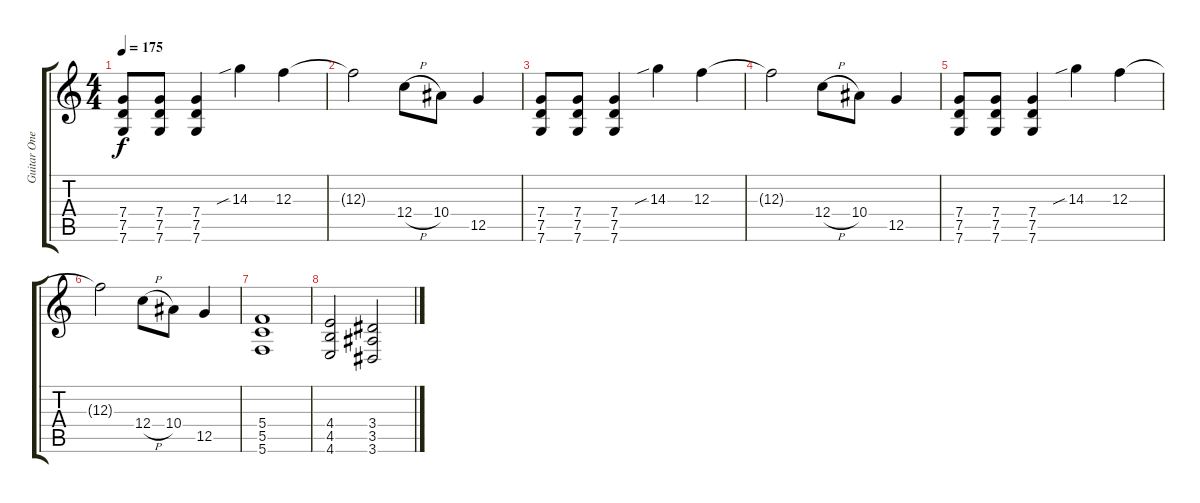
\track ("Guitar One" "Guitar One") {instrument overdrivenguitar}
\staff {score tabs}
\tuning (D4 A3 F3 C3 G2 C2) {hide}
\ts (4 4)
\tempo 175
\clef g2
\ks c
(7.4 7.5 7.6).8{dy f} (7.4 7.5 7.6).8 (7.4 7.5 7.6).4 14.3{sib}.4 12.3.4 |
12.3{t}.2 12.4{h}.8 10.4.8 12.5.4 |
(7.4 7.5 7.6).8 (7.4 7.5 7.6).8 (7.4 7.5 7.6).4 14.3{sib}.4 12.3.4 |
12.3{t}.2 12.4{h}.8 10.4.8 12.5.4 |
(7.4 7.5 7.6).8 (7.4 7.5 7.6).8 (7.4 7.5 7.6).4 14.3{sib}.4 12.3.4 |
12.3{t}.2 12.4{h}.8 10.4.8 12.5.4 |
(5.4 5.5 5.6).1 |
(4.4 4.5 4.6).2 (3.4 3.5 3.6).2
